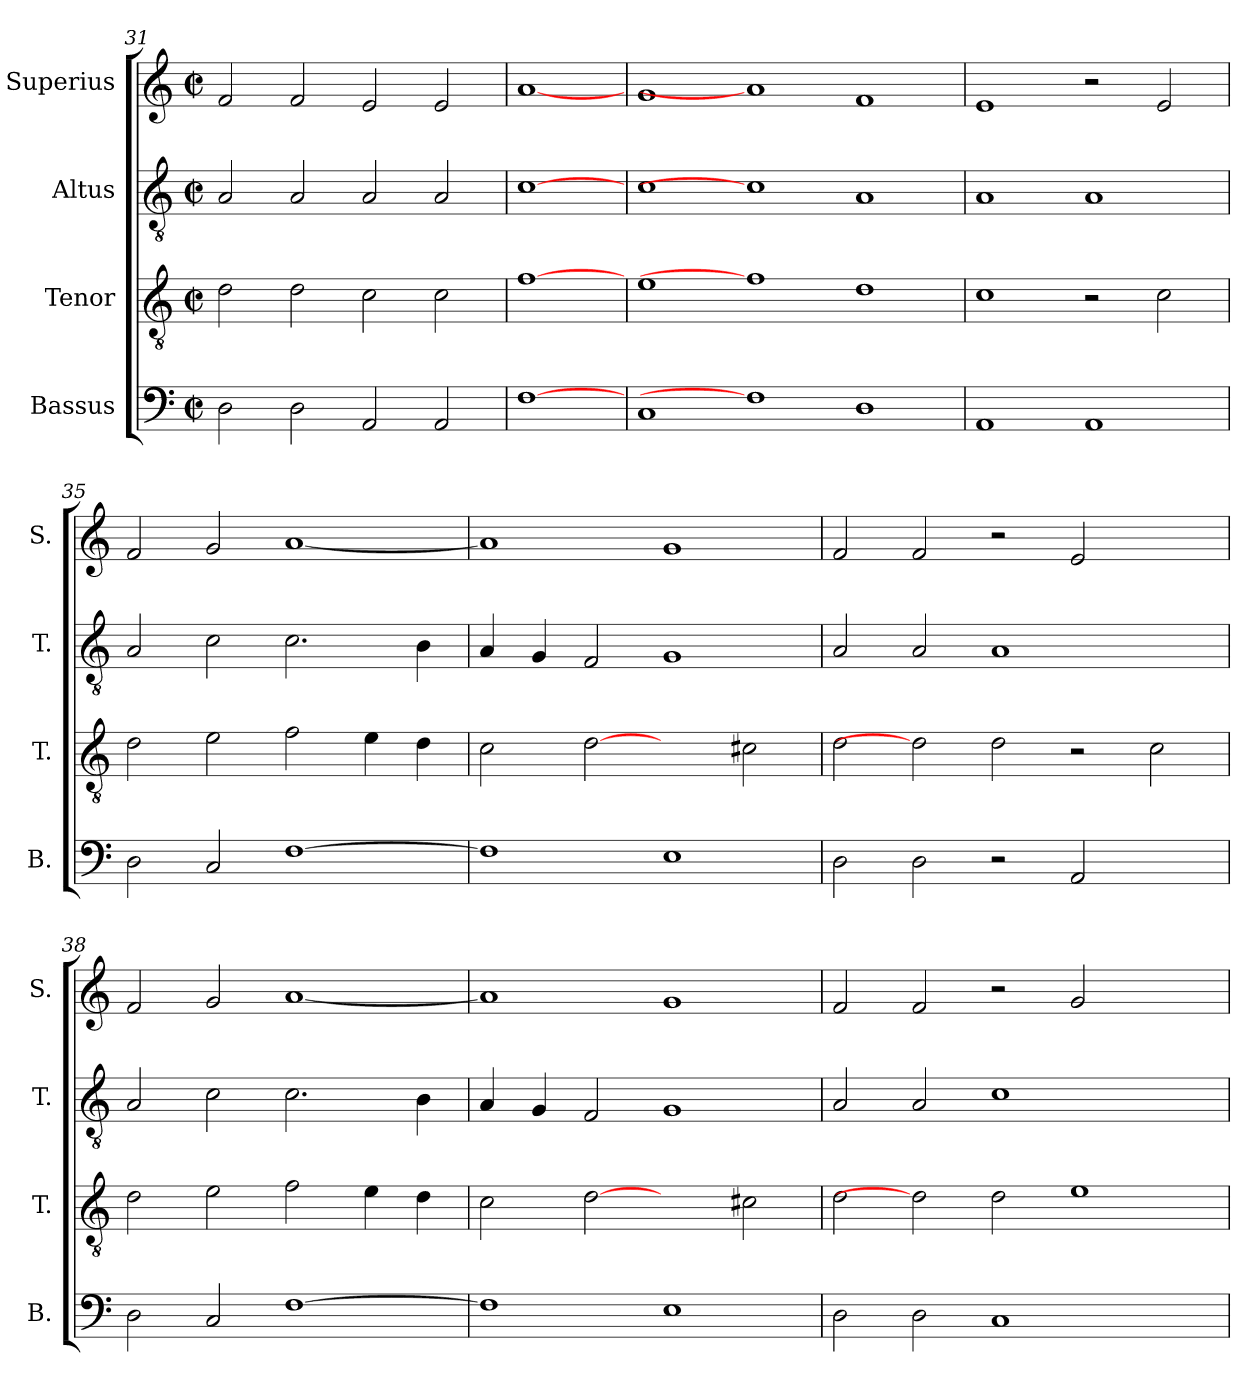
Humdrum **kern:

**kern	**kern	**kern	**kern
*part4	*part3	*part2	*part1
*staff4	*staff3	*staff2	*staff1
*I"Bassus	*I"Tenor	*I"Altus	*I"Superius
*I'B.	*I'T.	*I'T.	*I'S.
*clefF4	*clefGv2	*clefGv2	*clefG2
*	*ITrd7c12	*ITrd7c12	*
*k[]	*k[]	*k[]	*k[]
*C:	*C:	*C:	*C:
*M2/2	*M2/2	*M2/2	*M2/2
*met(c|)	*met(c|)	*met(c|)	*met(c|)
=31	=31	=31	=31
2Di\	2Di\	2AAi/	2fi/
2Di\	2Di\	2AAi/	2fi/
2AAi/	2Ci\	2AAi/	2ei/
2AAi/	2Ci\	2AAi/	2ei/
!!LO:PB:g=z
=32	=32	=32	=32
[1Fi	[1Fi	[1Ci	[1ai
=33	=33	=33	=33
1Ci	1Ei	1Ci	1gi
1Fi]	1Fi]	1Ci]	1ai]
1Di	1Di	1AAi	1fi
=34	=34	=34	=34
1AAi	1Ci	1AAi	1ei
1AAi	2r	1AAi	2r
.	2Ci\	.	2ei/
=35	=35	=35	=35
2Di\	2Di\	2AAi/	2fi/
2Ci/	2Ei\	2Ci\	2gi/
[>1Fi	2Fi\	2.Ci\	[<1ai
.	4Ei\	.	.
.	4Di\	4BBi\	.
=36	=36	=36	=36
1Fi]	2Ci\	4AAi/	1ai]
.	.	4GGi/	.
.	[2Di	2FFi/	.
1Ei	2ryy	1GGi	1gi
.	2C#Xi\	.	.
=37	=37	=37	=37
2Di\	2Di\	2AAi/	2fi/
2Di\	2Di]	2AAi/	2fi/
2r	2Di\	1AAi	2r
2AAi/	2r	.	2ei/
2ryy	2Ci\	2ryy	2ryy
!!LO:LB:g=z
=38	=38	=38	=38
2Di\	2Di\	2AAi/	2fi/
2Ci/	2Ei\	2Ci\	2gi/
[>1Fi	2Fi\	2.Ci\	[<1ai
.	4Ei\	.	.
.	4Di\	4BBi\	.
=39	=39	=39	=39
1Fi]	2Ci\	4AAi/	1ai]
.	.	4GGi/	.
.	[2Di	2FFi/	.
1Ei	2ryy	1GGi	1gi
.	2C#Xi\	.	.
=40	=40	=40	=40
2Di\	2Di\	2AAi/	2fi/
2Di\	2Di]	2AAi/	2fi/
1Ci	2Di\	1Ci	2r
.	1Ei	.	2gi/
2ryy	.	2ryy	2ryy
=	=	=	=
*-	*-	*-	*-
